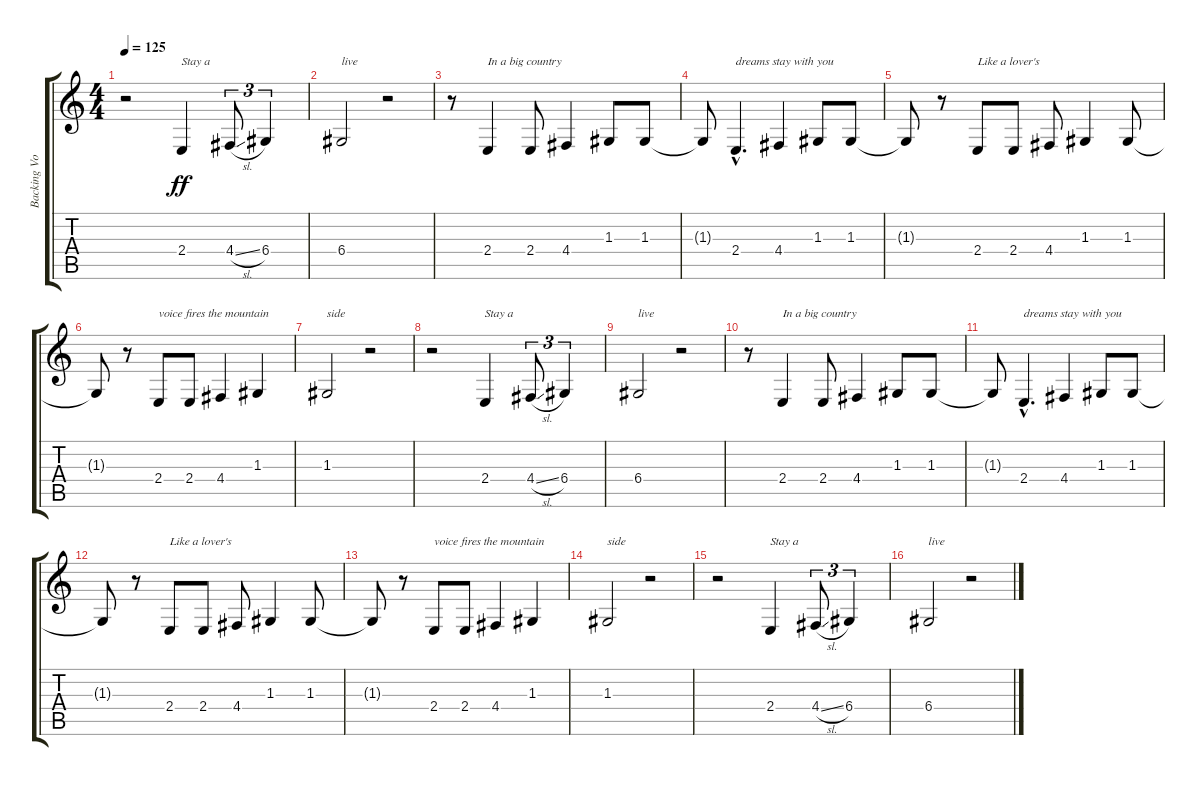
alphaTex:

\track ("Backing Vocal" "Backing Vo") {instrument lead8bassandlead}
\staff {score tabs}
\tuning (E4 B3 G3 D3 A2 E2) {hide}
\ts (4 4)
\tempo 125
\clef g2
\ks c
r.2{dy ff} 2.4.4{txt "Stay a"} 4.4{sl}.8{tu (3 2)} 6.4.4{tu (3 2)} |
6.4.2{txt "live"} r.2 |
r.8 2.4.4{txt "In a big country "} 2.4.8 4.4.4 1.3.8 1.3.8 |
1.3{t}.8 2.4{hac}.4{d txt "dreams stay with you"} 4.4.4 1.3.8 1.3.8 |
1.3{t}.8 r.8 2.4.8{txt "Like a lover's "} 2.4.8 4.4.8 1.3.4 1.3.8 |
1.3{t}.8 r.8 2.4.8{txt "voice fires the mountain"} 2.4.8 4.4.4 1.3.4 |
1.3.2{txt "side"} r.2 |
r.2 2.4.4{txt "Stay a"} 4.4{sl}.8{tu (3 2)} 6.4.4{tu (3 2)} |
6.4.2{txt "live"} r.2 |
r.8 2.4.4{txt "In a big country "} 2.4.8 4.4.4 1.3.8 1.3.8 |
1.3{t}.8 2.4{hac}.4{d txt "dreams stay with you"} 4.4.4 1.3.8 1.3.8 |
1.3{t}.8 r.8 2.4.8{txt "Like a lover's "} 2.4.8 4.4.8 1.3.4 1.3.8 |
1.3{t}.8 r.8 2.4.8{txt "voice fires the mountain"} 2.4.8 4.4.4 1.3.4 |
1.3.2{txt "side"} r.2 |
r.2 2.4.4{txt "Stay a"} 4.4{sl}.8{tu (3 2)} 6.4.4{tu (3 2)} |
6.4.2{txt "live"} r.2
